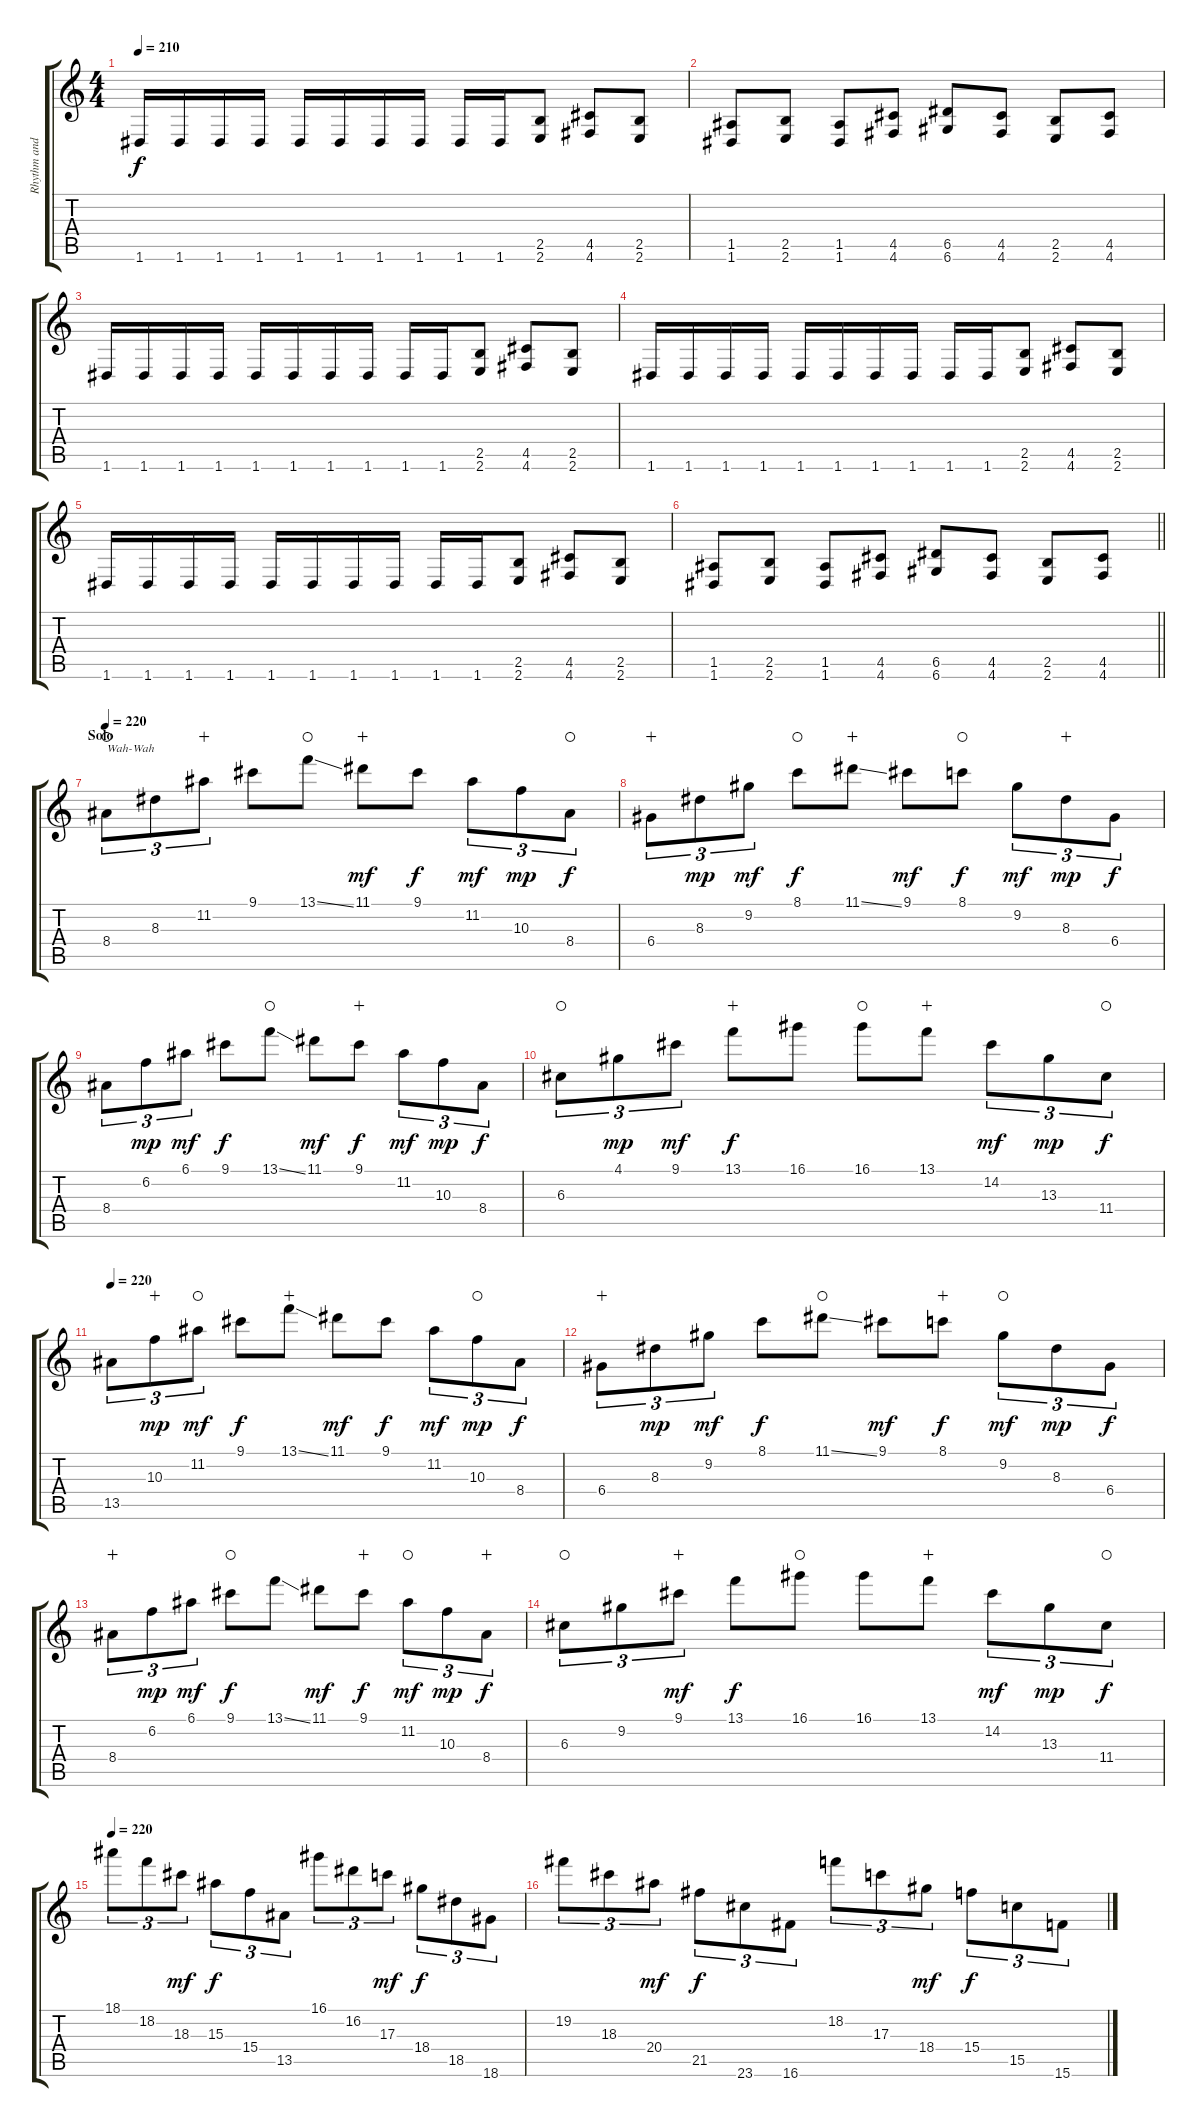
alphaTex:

\track ("Rhythm and solo" "Rhythm and") {instrument distortionguitar}
\staff {score tabs}
\tuning (E4 B3 G3 D3 A2 D2) {hide}
\ts (4 4)
\tempo 210
\clef g2
\ks c
1.6.16{dy f} 1.6.16 1.6.16 1.6.16 1.6.16 1.6.16 1.6.16 1.6.16 1.6.16 1.6.16 (2.5 2.6).8 (4.5 4.6).8 (2.5 2.6).8 |
(1.5 1.6).8 (2.5 2.6).8 (1.5 1.6).8 (4.5 4.6).8 (6.5 6.6).8 (4.5 4.6).8 (2.5 2.6).8 (4.5 4.6).8 |
1.6.16 1.6.16 1.6.16 1.6.16 1.6.16 1.6.16 1.6.16 1.6.16 1.6.16 1.6.16 (2.5 2.6).8 (4.5 4.6).8 (2.5 2.6).8 |
1.6.16 1.6.16 1.6.16 1.6.16 1.6.16 1.6.16 1.6.16 1.6.16 1.6.16 1.6.16 (2.5 2.6).8 (4.5 4.6).8 (2.5 2.6).8 |
1.6.16 1.6.16 1.6.16 1.6.16 1.6.16 1.6.16 1.6.16 1.6.16 1.6.16 1.6.16 (2.5 2.6).8 (4.5 4.6).8 (2.5 2.6).8 |
\barLineRight lightlight
(1.5 1.6).8 (2.5 2.6).8 (1.5 1.6).8 (4.5 4.6).8 (6.5 6.6).8 (4.5 4.6).8 (2.5 2.6).8 (4.5 4.6).8 |
\section ("" "Solo")
\tempo 220
8.4.8{tu (3 2) txt "Wah-Wah" waho} 8.3.8{tu (3 2)} 11.2.8{tu (3 2) wahc} 9.1.8 13.1{ss}.8{waho} 11.1.8{dy mf wahc} 9.1.8{dy f} 11.2.8{tu (3 2) dy mf} 10.3.8{tu (3 2) dy mp} 8.4.8{tu (3 2) dy f waho} |
6.4.8{tu (3 2) wahc} 8.3.8{tu (3 2) dy mp} 9.2.8{tu (3 2) dy mf} 8.1.8{dy f waho} 11.1{ss}.8{wahc} 9.1.8{dy mf} 8.1.8{dy f waho} 9.2.8{tu (3 2) dy mf} 8.3.8{tu (3 2) dy mp wahc} 6.4.8{tu (3 2) dy f} |
8.4.8{tu (3 2)} 6.2.8{tu (3 2) dy mp} 6.1.8{tu (3 2) dy mf} 9.1.8{dy f} 13.1{ss}.8{waho} 11.1.8{dy mf} 9.1.8{dy f wahc} 11.2.8{tu (3 2) dy mf} 10.3.8{tu (3 2) dy mp} 8.4.8{tu (3 2) dy f} |
6.3.8{tu (3 2) waho} 4.1.8{tu (3 2) dy mp} 9.1.8{tu (3 2) dy mf} 13.1.8{dy f wahc} 16.1.8 16.1.8{waho} 13.1.8{wahc} 14.2.8{tu (3 2) dy mf} 13.3.8{tu (3 2) dy mp} 11.4.8{tu (3 2) dy f waho} |
\tempo 220
13.5.8{tu (3 2)} 10.3.8{tu (3 2) dy mp wahc} 11.2.8{tu (3 2) dy mf waho} 9.1.8{dy f} 13.1{ss}.8{wahc} 11.1.8{dy mf} 9.1.8{dy f} 11.2.8{tu (3 2) dy mf} 10.3.8{tu (3 2) dy mp waho} 8.4.8{tu (3 2) dy f} |
6.4.8{tu (3 2) wahc} 8.3.8{tu (3 2) dy mp} 9.2.8{tu (3 2) dy mf} 8.1.8{dy f} 11.1{ss}.8{waho} 9.1.8{dy mf} 8.1.8{dy f wahc} 9.2.8{tu (3 2) dy mf waho} 8.3.8{tu (3 2) dy mp} 6.4.8{tu (3 2) dy f} |
8.4.8{tu (3 2) wahc} 6.2.8{tu (3 2) dy mp} 6.1.8{tu (3 2) dy mf} 9.1.8{dy f waho} 13.1{ss}.8 11.1.8{dy mf} 9.1.8{dy f wahc} 11.2.8{tu (3 2) dy mf waho} 10.3.8{tu (3 2) dy mp} 8.4.8{tu (3 2) dy f wahc} |
6.3.8{tu (3 2) waho} 9.2.8{tu (3 2)} 9.1.8{tu (3 2) dy mf wahc} 13.1.8{dy f} 16.1.8{waho} 16.1.8 13.1.8{instrument overdrivenguitar wahc} 14.2.8{tu (3 2) dy mf} 13.3.8{tu (3 2) dy mp} 11.4.8{tu (3 2) dy f waho} |
\tempo 220
18.1.8{tu (3 2)} 18.2.8{tu (3 2)} 18.3.8{tu (3 2) dy mf} 15.3.8{tu (3 2) dy f} 15.4.8{tu (3 2)} 13.5.8{tu (3 2)} 16.1.8{tu (3 2)} 16.2.8{tu (3 2)} 17.3.8{tu (3 2) dy mf} 18.4.8{tu (3 2) dy f} 18.5.8{tu (3 2)} 18.6.8{tu (3 2)} |
19.2.8{tu (3 2)} 18.3.8{tu (3 2)} 20.4.8{tu (3 2) dy mf} 21.5.8{tu (3 2) dy f} 23.6.8{tu (3 2)} 16.6.8{tu (3 2)} 18.2.8{tu (3 2)} 17.3.8{tu (3 2)} 18.4.8{tu (3 2) dy mf} 15.4.8{tu (3 2) dy f} 15.5.8{tu (3 2)} 15.6.8{tu (3 2)}
